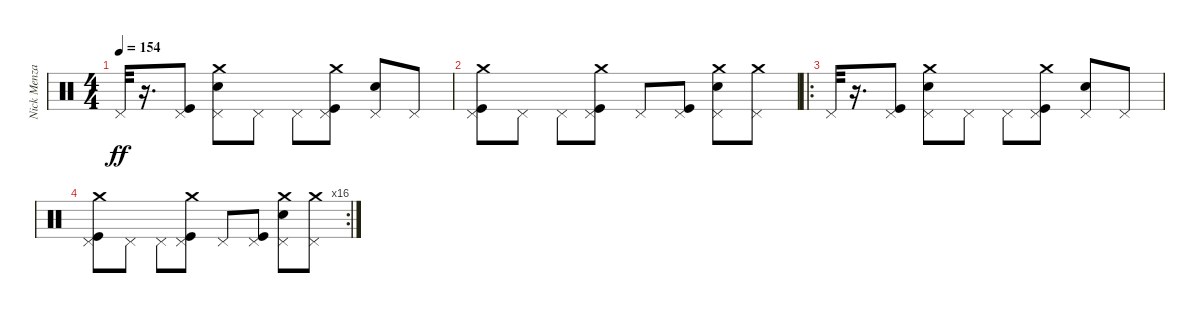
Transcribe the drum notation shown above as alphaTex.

\track ("Nick Menza" "Nick Menza") {instrument percussion}
\staff {score}
\articulation defaults
\ts (4 4)
\tempo 154
\clef neutral
\ks c "Pedal Hi-Hat (hit)".32{dy ff}
r.16{d} ("Pedal Hi-Hat (hit)" "Kick (hit)").8 ("Electric Snare (hit)" "Pedal Hi-Hat (hit)" "Crash medium (hit)").8 "Pedal Hi-Hat (hit)".8 "Pedal Hi-Hat (hit)".8 ("Kick (hit)" "Pedal Hi-Hat (hit)" "Crash medium (hit)").8 ("Electric Snare (hit)" "Pedal Hi-Hat (hit)").8 "Pedal Hi-Hat (hit)".8 |
("Crash medium (hit)" "Kick (hit)" "Pedal Hi-Hat (hit)").8 "Pedal Hi-Hat (hit)".8 "Pedal Hi-Hat (hit)".8 ("Crash medium (hit)" "Pedal Hi-Hat (hit)" "Kick (hit)").8 "Pedal Hi-Hat (hit)".8 ("Kick (hit)" "Pedal Hi-Hat (hit)").8 ("Crash medium (hit)" "Electric Snare (hit)" "Pedal Hi-Hat (hit)").8 ("Crash medium (hit)" "Pedal Hi-Hat (hit)").8 |
\ro "Pedal Hi-Hat (hit)".32
r.16{d} ("Pedal Hi-Hat (hit)" "Kick (hit)").8 ("Electric Snare (hit)" "Pedal Hi-Hat (hit)" "Crash medium (hit)").8 "Pedal Hi-Hat (hit)".8 "Pedal Hi-Hat (hit)".8 ("Kick (hit)" "Pedal Hi-Hat (hit)" "Crash medium (hit)").8 ("Electric Snare (hit)" "Pedal Hi-Hat (hit)").8 "Pedal Hi-Hat (hit)".8 |
\rc 16
("Crash medium (hit)" "Kick (hit)" "Pedal Hi-Hat (hit)").8 "Pedal Hi-Hat (hit)".8 "Pedal Hi-Hat (hit)".8 ("Crash medium (hit)" "Pedal Hi-Hat (hit)" "Kick (hit)").8 "Pedal Hi-Hat (hit)".8 ("Kick (hit)" "Pedal Hi-Hat (hit)").8 ("Crash medium (hit)" "Electric Snare (hit)" "Pedal Hi-Hat (hit)").8 ("Crash medium (hit)" "Pedal Hi-Hat (hit)").8
